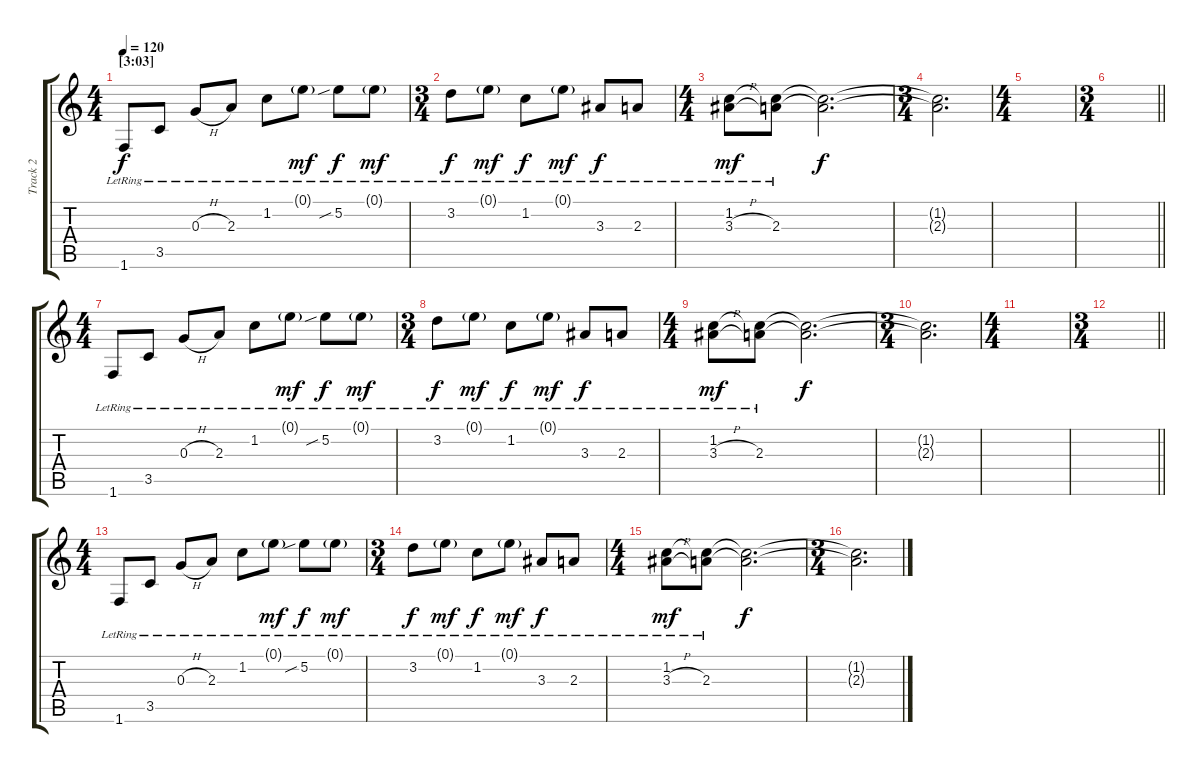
\track ("Track 2" "Track 2") {instrument electricguitarjazz}
\staff {score tabs}
\tuning (E4 B3 G3 D3 A2 E2) {hide}
\ts (4 4)
\section ("" "[3:03]")
\tempo 120
\clef g2
\ks c
1.6{lr}.8{dy f instrument overdrivenguitar} 3.5{lr}.8 0.3{h lr}.8 2.3{lr}.8 1.2{lr}.8 0.1{g lr}.8{dy mf} 5.2{sib lr}.8{dy f} 0.1{g lr}.8{dy mf} |
\ts (3 4)
3.2{lr}.8{dy f} 0.1{g lr}.8{dy mf} 1.2{lr}.8{dy f} 0.1{g lr}.8{dy mf} 3.3{lr}.8{dy f} 2.3{lr}.8 |
\ts (4 4)
(1.2 3.3{h lr}).8{dy mf} (1.2{t} 2.3{lr}).8 (1.2{t} 2.3{t}).2{d dy f} |
\ts (3 4)
(1.2{t} 2.3{t}).2{d volume 0} |
\ts (4 4)
|
\ts (3 4)
\barLineRight lightlight
|
\ts (4 4)
1.6{lr}.8 3.5{lr}.8 0.3{h lr}.8 2.3{lr}.8 1.2{lr}.8 0.1{g lr}.8{dy mf} 5.2{sib lr}.8{dy f} 0.1{g lr}.8{dy mf} |
\ts (3 4)
3.2{lr}.8{dy f} 0.1{g lr}.8{dy mf} 1.2{lr}.8{dy f} 0.1{g lr}.8{dy mf} 3.3{lr}.8{dy f} 2.3{lr}.8 |
\ts (4 4)
(1.2 3.3{h lr}).8{dy mf} (1.2{t} 2.3{lr}).8 (1.2{t} 2.3{t}).2{d dy f} |
\ts (3 4)
(1.2{t} 2.3{t}).2{d volume 0} |
\ts (4 4)
|
\ts (3 4)
\barLineRight lightlight
|
\ts (4 4)
1.6{lr}.8{instrument overdrivenguitar} 3.5{lr}.8 0.3{h lr}.8 2.3{lr}.8 1.2{lr}.8 0.1{g lr}.8{dy mf} 5.2{sib lr}.8{dy f} 0.1{g lr}.8{dy mf} |
\ts (3 4)
3.2{lr}.8{dy f} 0.1{g lr}.8{dy mf} 1.2{lr}.8{dy f} 0.1{g lr}.8{dy mf} 3.3{lr}.8{dy f} 2.3{lr}.8 |
\ts (4 4)
(1.2 3.3{h lr}).8{dy mf} (1.2{t} 2.3{lr}).8 (1.2{t} 2.3{t}).2{d dy f} |
\ts (3 4)
(1.2{t} 2.3{t}).2{d volume 0}
